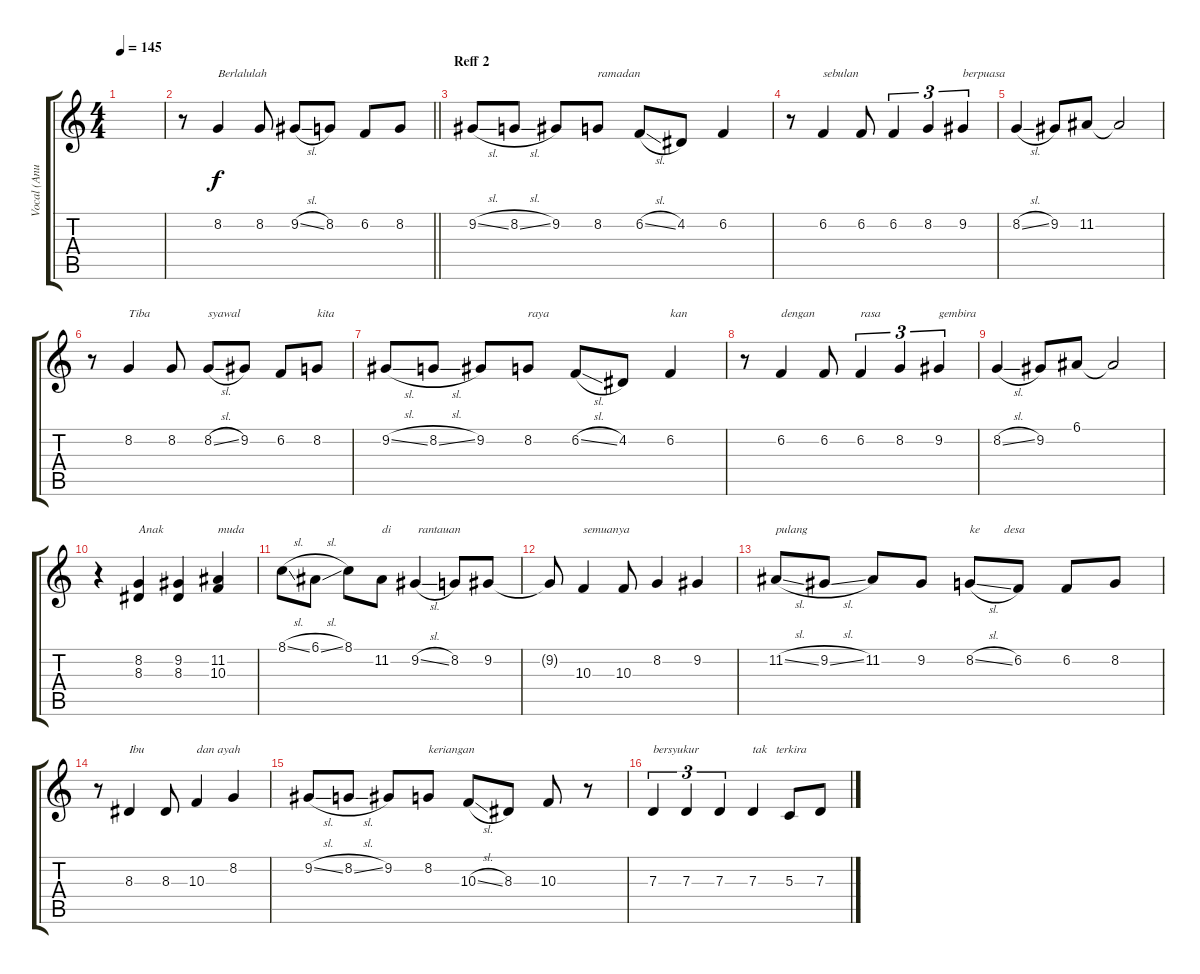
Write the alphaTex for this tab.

\track ("Vocal (Anuar & Edlina)" "Vocal (Anu") {instrument lead1square}
\staff {score tabs}
\tuning (E4 B3 G3 D3 A2 E2) {hide}
\ts (4 4)
\tempo 145
\clef g2
\ks c
|
\barLineRight lightlight
r.8{instrument lead1square} 8.2.4{txt "Berlalulah "} 8.2.8 9.2{sl}.8 8.2.8 6.2.8 8.2.8 |
\section ("" "Reff 2")
9.2{sl}.8 8.2{sl}.8 9.2.8 8.2.8{txt "ramadan "} 6.2{sl}.8 4.2.8 6.2.4 |
r.8 6.2.4{txt "sebulan "} 6.2.8 6.2.4{tu (3 2)} 8.2.4{tu (3 2)} 9.2.4{tu (3 2) txt "berpuasa"} |
8.2{sl}.4 9.2.8 11.2.8 11.2{t}.2 |
r.8 8.2.4{txt "Tiba "} 8.2.8 8.2{sl}.8{txt "syawal "} 9.2.8 6.2.8 8.2.8{txt "kita "} |
9.2{sl}.8 8.2{sl}.8 9.2.8 8.2.8{txt "raya"} 6.2{sl}.8 4.2.8 6.2.4{txt "kan "} |
r.8 6.2.4{txt "dengan "} 6.2.8 6.2.4{tu (3 2) txt "rasa "} 8.2.4{tu (3 2)} 9.2.4{tu (3 2) txt "gembira"} |
8.2{sl}.4 9.2.8 6.1.8 6.1{t}.2 |
r.4 (8.2 8.3).4{txt "Anak "} (9.2 8.3).4 (11.2 10.3).4{txt "muda "} |
8.1{sl}.8 6.1{sl}.8 8.1.8 11.2.8{txt "di"} 9.2{sl}.4{txt " rantauan "} 8.2.8 9.2.8 |
9.2{t}.8 10.3.4{txt "semuanya "} 10.3.8 8.2.4 9.2.4 |
11.2{sl}.8{txt "pulang "} 9.2{sl}.8 11.2.8 9.2.8 8.2{sl}.8{txt "ke        desa"} 6.2.8 6.2.8 8.2.8 |
r.8 8.3.4{txt "Ibu "} 8.3.8 10.3.4{txt "dan ayah "} 8.2.4 |
9.2{sl}.8 8.2{sl}.8 9.2.8 8.2.8{txt "keriangan "} 10.3{sl}.8 8.3.8 10.3.8 r.8 |
7.3.4{tu (3 2) txt "bersyukur "} 7.3.4{tu (3 2)} 7.3.4{tu (3 2)} 7.3.4{txt "tak   terkira"} 5.3.8 7.3{sl}.8
